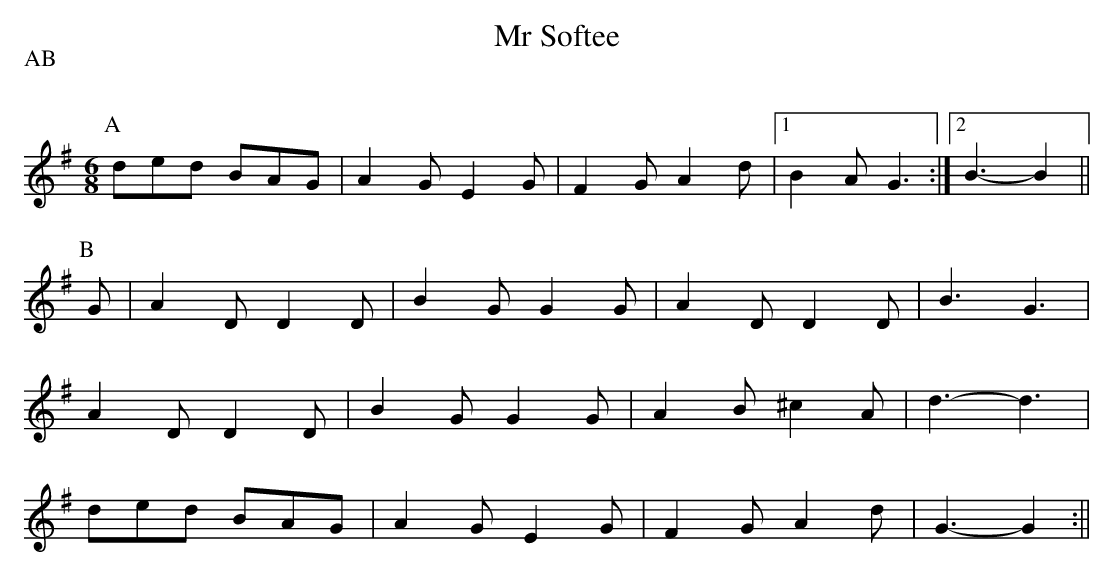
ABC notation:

X:1
T:Mr Softee
Q:120
M:6/8
L:1/8
P:AB
K:G
P:A
ded BAG | A2G E2G | F2G A2d |1 B2A G3 :|2 B3-B2 ||
P:B
G | A2D D2D | B2G G2G | A2D D2D | B3 G3 |
A2D D2D | B2G G2G | A2B ^c2A | d3-d3 |
ded BAG | A2G E2G | F2G A2d | G3-G2 :||
